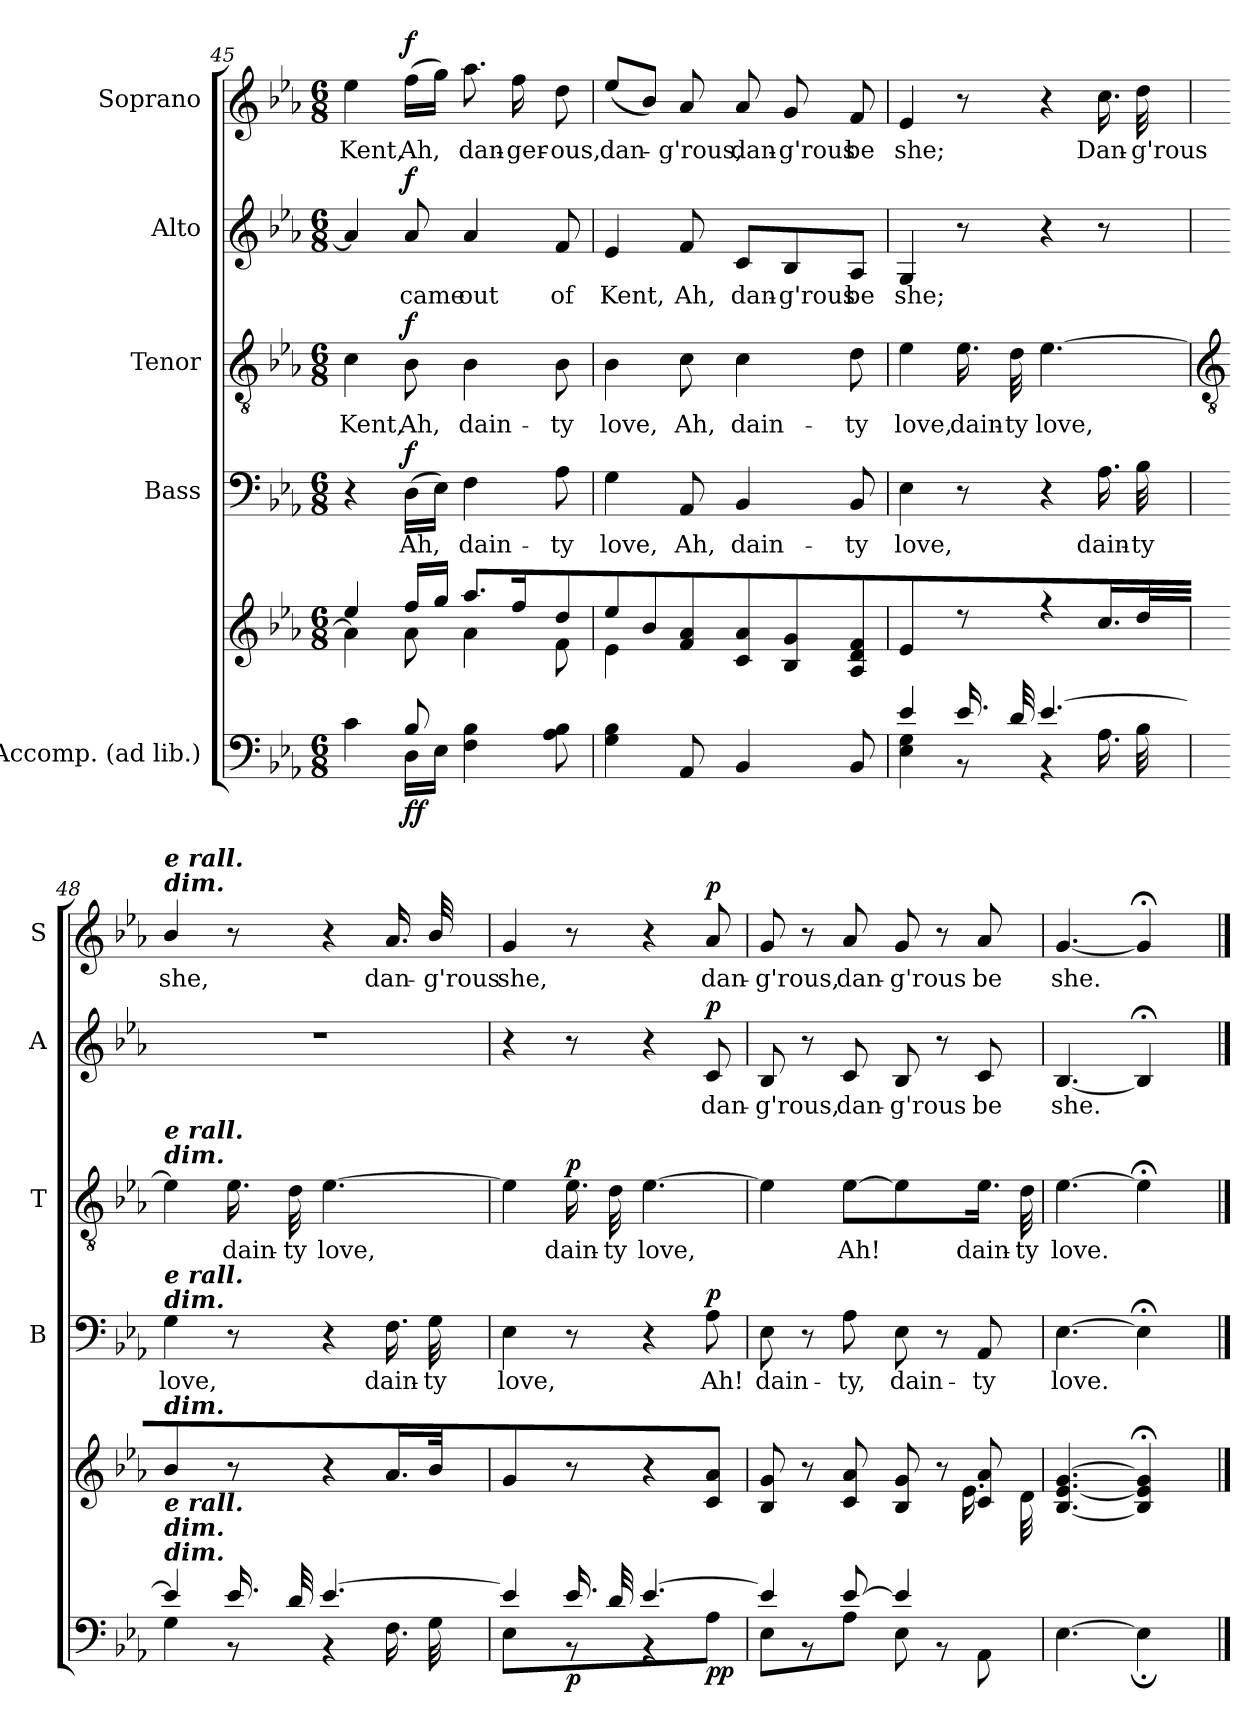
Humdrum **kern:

**kern	**kern	**dynam	**kern	**text	**dynam	**kern	**text	**dynam	**kern	**text	**dynam	**kern	**text	**dynam
*part5	*part5	*part5	*part4	*part4	*part4	*part3	*part3	*part3	*part2	*part2	*part2	*part1	*part1	*part1
*staff6	*staff5	*staff5/6	*staff4	*staff4	*staff4	*staff3	*staff3	*staff3	*staff2	*staff2	*staff2	*staff1	*staff1	*staff1
*I"Accomp. (ad lib.)	*	*	*I"Bass	*	*	*I"Tenor	*	*	*I"Alto	*	*	*I"Soprano	*	*
*	*	*	*I'B	*	*	*I'T	*	*	*I'A	*	*	*I'S	*	*
!!LO:LB:g=z
*clefF4	*clefG2	*	*clefF4	*	*	*clefGv2	*	*	*clefG2	*	*	*clefG2	*	*
*k[b-e-a-]	*k[b-e-a-]	*	*k[b-e-a-]	*	*	*k[b-e-a-]	*	*	*k[b-e-a-]	*	*	*k[b-e-a-]	*	*
*E-:	*E-:	*	*E-:	*	*	*E-:	*	*	*E-:	*	*	*E-:	*	*
*M6/8	*M6/8	*	*M6/8	*	*	*M6/8	*	*	*M6/8	*	*	*M6/8	*	*
=45	=45	=45	=45	=45	=45	=45	=45	=45	=45	=45	=45	=45	=45	=45
*^	*^	*	*	*	*	*	*	*	*	*	*	*	*	*
!	!	!	!	!	!	!	!	!	!LO:LY:b	!	!	!	!	!	!LO:LY:b	!
4ryy	4c\	4ee-/	4a-\]	.	4r	.	.	4c	Kent,	.	4a-]	.	.	4ee-	Kent,	.
!	!	!	!	!LO:DY:b=2	!	!LO:LY:b	!	!	!LO:LY:b	!	!	!LO:LY:b	!	!	!LO:LY:b	!
!	!	!	!	!LO:DY:n=1:b	!	!	!LO:DY:b	!	!	!LO:DY:b	!	!	!LO:DY:b	!	!	!LO:DY:b
8B-/	16DLL	16ff/LL	8a-\	f f	(>16DLL	Ah,	f	8B-	Ah,	f	8a-	came	f	(>16ffLL	Ah,	f
.	16E-JJ	16gg/JJ	.	.	16E-JJ)	.	.	.	.	.	.	.	.	16ggJJ)	.	.
!	!	!	!	!	!	!LO:LY:b	!	!	!LO:LY:b	!	!	!LO:LY:b	!	!	!LO:LY:b	!
4.ryy	4F 4B-	8.aa-/L	4a-\	.	4F	dain-	.	4B-	dain-	.	4a-	out	.	8.aa-	dan-	.
!	!	!	!	!	!	!	!	!	!	!	!	!	!	!	!LO:LY:b	!
.	.	16ff/L	.	.	.	.	.	.	.	.	.	.	.	16ff	-ger-	.
!	!	!	!	!	!	!LO:LY:b	!	!	!LO:LY:b	!	!	!LO:LY:b	!	!	!LO:LY:b	!
.	8A- 8B-	8dd/J	8f\	.	8A-	-ty	.	8B-	-ty	.	8f	of	.	8dd	-ous,	.
=46	=46	=46	=46	=46	=46	=46	=46	=46	=46	=46	=46	=46	=46	=46	=46	=46
!	!	!	!	!	!	!LO:LY:b	!	!	!LO:LY:b	!	!	!LO:LY:b	!	!	!LO:LY:b	!
2ryy	4G 4B-	8ee-/L	4e-\	.	4G	love,	.	4B-	love,	.	4e-	Kent,	.	(>8ee-L	dan-	.
.	.	8b-/	.	.	.	.	.	.	.	.	.	.	.	8b-/J)	.	.
!	!	!	!	!	!	!LO:LY:b	!	!	!LO:LY:b	!	!	!LO:LY:b	!	!	!LO:LY:b	!
.	8AA-/	8f/ 8a-/J	2ryy	.	8AA-	Ah,	.	8c	Ah,	.	8f	Ah,	.	8a-	g'rous,	.
!	!	!	!	!	!	!LO:LY:b	!	!	!LO:LY:b	!	!	!LO:LY:b	!	!	!LO:LY:b	!
.	4BB-/	8c/ 8a-/L	.	.	4BB-	dain-	.	4c	dain-	.	8c/L	dan-	.	8a-	dan-	.
!	!	!	!	!	!	!	!	!	!	!	!	!LO:LY:b	!	!	!LO:LY:b	!
8ryy	.	8B-/ 8g/	.	.	.	.	.	.	.	.	8B-/	-g'rous	.	8g	-g'rous	.
!	!	!	!	!	!	!LO:LY:b	!	!	!LO:LY:b	!	!	!LO:LY:b	!	!	!LO:LY:b	!
8ryy	8BB-/	8A-/ 8d/ 8f/J	.	.	8BB-	-ty	.	8d	-ty	.	8A-/J	be	.	8f	be	.
=47	=47	=47	=47	=47	=47	=47	=47	=47	=47	=47	=47	=47	=47	=47	=47	=47
!	!	!	!LO:N:vis=1	!	!	!LO:LY:b	!	!	!LO:LY:b	!	!	!LO:LY:b	!	!	!LO:LY:b	!
4e-/	4E- 4G	4e-/	2.ryy	.	4E-	love,	.	4e-	love,	.	4G	she;	.	4e-	she;	.
!	!	!	!	!	!	!	!	!	!LO:LY:b	!	!	!	!	!	!	!
16.e-/LL	8r	8r	.	.	8r	.	.	16.e-	dain-	.	8r	.	.	8r	.	.
!	!	!	!	!	!	!	!	!	!LO:LY:b	!	!	!	!	!	!	!
32d/	.	.	.	.	.	.	.	32d	-ty	.	.	.	.	.	.	.
!	!	!	!	!	!	!	!	!	!LO:LY:b	!	!	!	!	!	!	!
[4.e-/	4r	4r	.	.	4r	.	.	[4.e-	love,	.	4r	.	.	4r	.	.
!	!	!	!	!	!	!LO:LY:b	!	!	!	!	!	!	!	!	!LO:LY:b	!
.	16.A-	16.cc/LL	.	.	16.A-	dain-	.	.	.	.	8r	.	.	16.cc	Dan-	.
!	!	!	!	!	!	!LO:LY:b	!	!	!	!	!	!	!	!	!LO:LY:b	!
.	32B-	32dd/JJ	.	.	32B-	-ty	.	.	.	.	.	.	.	32dd	-g'rous	.
*	*	*v	*v	*	*	*	*	*	*	*	*	*	*	*	*	*
!!LO:LB:g=z
=48	=48	=48	=48	=48	=48	=48	=48	=48	=48	=48	=48	=48	=48	=48	=48
*	*	*	*	*	*	*	*clefGv2	*	*	*	*	*	*	*	*
!	!	!	!	!	!	!	!	!	!	!	!	!	!LO:TX:a:Bi:t=dim.	!	!
!	!	!	!	!	!	!	!	!	!	!	!	!	!LO:TX:a:Bi:t=e rall.	!	!
!	!	!	!	!	!	!	!LO:TX:a:Bi:t=dim.	!	!	!	!	!	!	!	!
!	!	!	!	!	!	!	!LO:TX:a:Bi:t=e rall.	!	!	!	!	!	!	!	!
!	!	!	!	!LO:TX:a:Bi:t=dim.	!	!	!	!	!	!	!	!	!	!	!
!	!	!	!	!LO:TX:a:Bi:t=e rall.	!	!	!	!	!	!	!	!	!	!	!
!	!	!LO:TX:a:Bi:t=dim.	!	!	!	!	!	!	!	!	!	!	!	!	!
!LO:TX:a:Bi:t=dim.	!	!	!	!	!	!	!	!	!	!	!	!	!	!	!
!LO:TX:a:Bi:t=dim.	!	!	!	!	!	!	!	!	!	!	!	!	!	!	!
!LO:TX:a:Bi:t=e rall.	!	!	!	!	!	!	!	!	!	!	!	!	!	!	!
!	!	!	!	!	!LO:LY:b	!	!	!	!	!LO:N:vis=1	!	!	!	!LO:LY:b	!
4e-/]	4G\	4b-/	.	4G	love,	.	4e-]	.	.	2.r	.	.	4b-/	she,	.
!	!	!	!	!	!	!	!	!LO:LY:b	!	!	!	!	!	!	!
16.e-/LL	8r	8r	.	8r	.	.	16.e-	dain-	.	.	.	.	8r	.	.
!	!	!	!	!	!	!	!	!LO:LY:b	!	!	!	!	!	!	!
32d/	.	.	.	.	.	.	32d	-ty	.	.	.	.	.	.	.
!	!	!	!	!	!	!	!	!LO:LY:b	!	!	!	!	!	!	!
[4.e-/	4r	4r	.	4r	.	.	[4.e-	love,	.	.	.	.	4r	.	.
!	!	!	!	!	!LO:LY:b	!	!	!	!	!	!	!	!	!LO:LY:b	!
.	16.F\	16.a-LL	.	16.F	dain-	.	.	.	.	.	.	.	16.a-	dan-	.
!	!	!	!	!	!LO:LY:b	!	!	!	!	!	!	!	!	!LO:LY:b	!
.	32G\	32b-/JJ	.	32G	-ty	.	.	.	.	.	.	.	32b-/	-g'rous	.
=49	=49	=49	=49	=49	=49	=49	=49	=49	=49	=49	=49	=49	=49	=49	=49
!	!	!	!	!	!LO:LY:b	!	!	!	!	!	!	!	!	!LO:LY:b	!
4e-/]	4E-\	4g	.	4E-	love,	.	4e-]	.	.	4r	.	.	4g	she,	.
!	!	!	!LO:DY:b=2	!	!	!	!	!LO:LY:b	!LO:DY:b	!	!	!	!	!	!
16.e-/LL	8r	8r	p	8r	.	.	16.e-	dain-	p	8r	.	.	8r	.	.
!	!	!	!	!	!	!	!	!LO:LY:b	!	!	!	!	!	!	!
32d/	.	.	.	.	.	.	32d	-ty	.	.	.	.	.	.	.
!	!	!	!	!	!	!	!	!LO:LY:b	!	!	!	!	!	!	!
[4.e-/	4r	4r	.	4r	.	.	[4.e-	love,	.	4r	.	.	4r	.	.
!	!	!	!LO:DY:b=2	!	!LO:LY:b	!	!	!	!	!	!LO:LY:b	!	!	!LO:LY:b	!
!	!	!	!LO:DY:n=1:b	!	!	!LO:DY:b	!	!	!	!	!	!LO:DY:b	!	!	!LO:DY:b
.	8A-\J	8c 8a-J	p p	8A-	Ah!	p	.	.	.	8c	dan-	p	8a-	dan-	p
=50	=50	=50	=50	=50	=50	=50	=50	=50	=50	=50	=50	=50	=50	=50	=50
*	*	*^	*	*	*	*	*	*	*	*	*	*	*	*	*
!	!	!	!	!	!	!LO:LY:b	!	!	!	!	!	!LO:LY:b	!	!	!LO:LY:b	!
4e-/]	8E-\	8B- 8g	8ryy	.	8E-	dain-	.	4e-]	.	.	8B-	-g'rous,	.	8g	-g'rous,	.
*	*	*v	*v	*	*	*	*	*	*	*	*	*	*	*	*	*
.	8r	8r	.	8r	.	.	.	.	.	8r	.	.	8r	.	.
!	!	!	!	!	!LO:LY:b	!	!	!LO:LY:b	!	!	!LO:LY:b	!	!	!LO:LY:b	!
[8e-/L	8A-\J	8c 8a-	.	8A-	-ty,	.	[8e-L	Ah!	.	8c	dan-	.	8a-	dan-	.
!	!	!	!	!	!LO:LY:b	!	!	!	!	!	!LO:LY:b	!	!	!LO:LY:b	!
4e-/]	8E-\L	8B- 8g	.	8E-	dain-	.	4e-]	.	.	8B-	-g'rous	.	8g	-g'rous	.
.	8r	8r	.	8r	.	.	.	.	.	8r	.	.	8r	.	.
*	*	*^	*	*	*	*	*	*	*	*	*	*	*	*	*
!	!	!	!	!	!	!LO:LY:b	!	!	!LO:LY:b	!	!	!LO:LY:b	!	!	!LO:LY:b	!
8ryy	8AA-\	8c 8a-	16.e-\L	.	8AA-	-ty	.	16.e-J	dain-	.	8c	be	.	8a-	be	.
!	!	!	!	!	!	!	!	!	!LO:LY:b	!	!	!	!	!	!	!
.	.	.	32d\	.	.	.	.	32d	-ty	.	.	.	.	.	.	.
=51	=51	=51	=51	=51	=51	=51	=51	=51	=51	=51	=51	=51	=51	=51	=51	=51
!	!	!	!	!	!	!LO:LY:b	!	!	!LO:LY:b	!	!	!LO:LY:b	!	!	!LO:LY:b	!
*	*	*v	*v	*	*	*	*	*	*	*	*	*	*	*	*	*
2ryy	[4.E-\	[4.B- [4.e- [4.g	.	[4.E-	love.	.	[4.e-	love.	.	[4.B-	she.	.	[4.g	she.	.
.	4E-;\]	4B-];< 4e-];< 4g];<	.	4E-;<]	.	.	4e-;<]	.	.	4B-;<]	.	.	4g;<]	.	.
8ryy	.	.	.	.	.	.	.	.	.	.	.	.	.	.	.
*v	*v	*	*	*	*	*	*	*	*	*	*	*	*	*	*
==	==	==	==	==	==	==	==	==	==	==	==	==	==	==
*-	*-	*-	*-	*-	*-	*-	*-	*-	*-	*-	*-	*-	*-	*-
